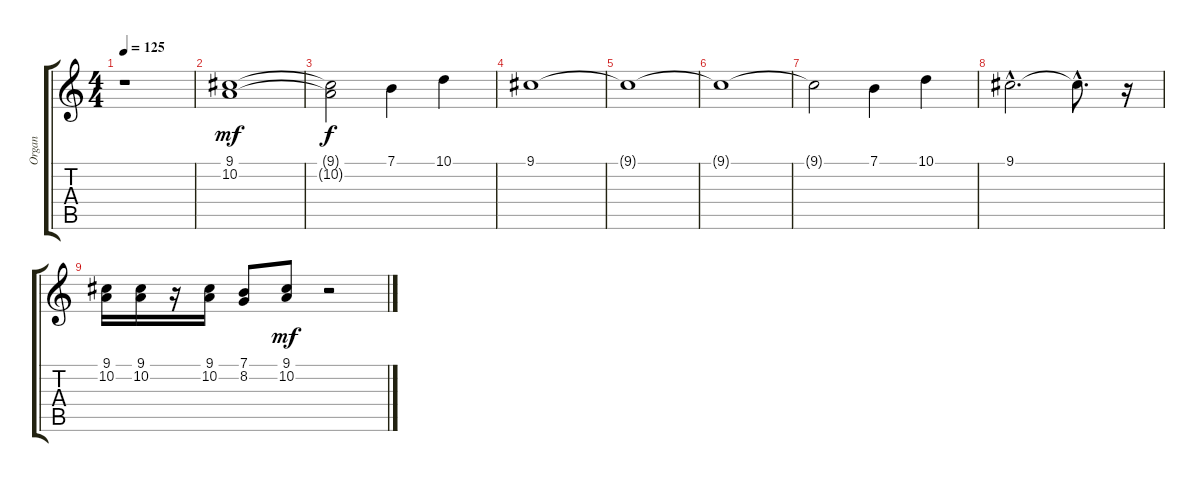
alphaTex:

\track ("Organ" "Organ") {instrument reedorgan}
\staff {score tabs}
\tuning (E4 B3 G3 D3 A2 E2) {hide}
\ts (4 4)
\tempo 125
\clef g2
\ks c
r.1{dy f} |
(9.1 10.2).1{dy mf} |
(9.1{t} 10.2{t}).2{dy f} 7.1.4 10.1.4 |
9.1.1 |
9.1{t}.1 |
9.1{t}.1 |
9.1{t}.2 7.1.4 10.1.4 |
9.1{hac}.2{d} 9.1{hac t}.8{d} r.16 |
(9.1 10.2).16 (9.1 10.2).16 r.16 (9.1 10.2).16 (7.1 8.2).8 (9.1 10.2).8{dy mf} r.2
